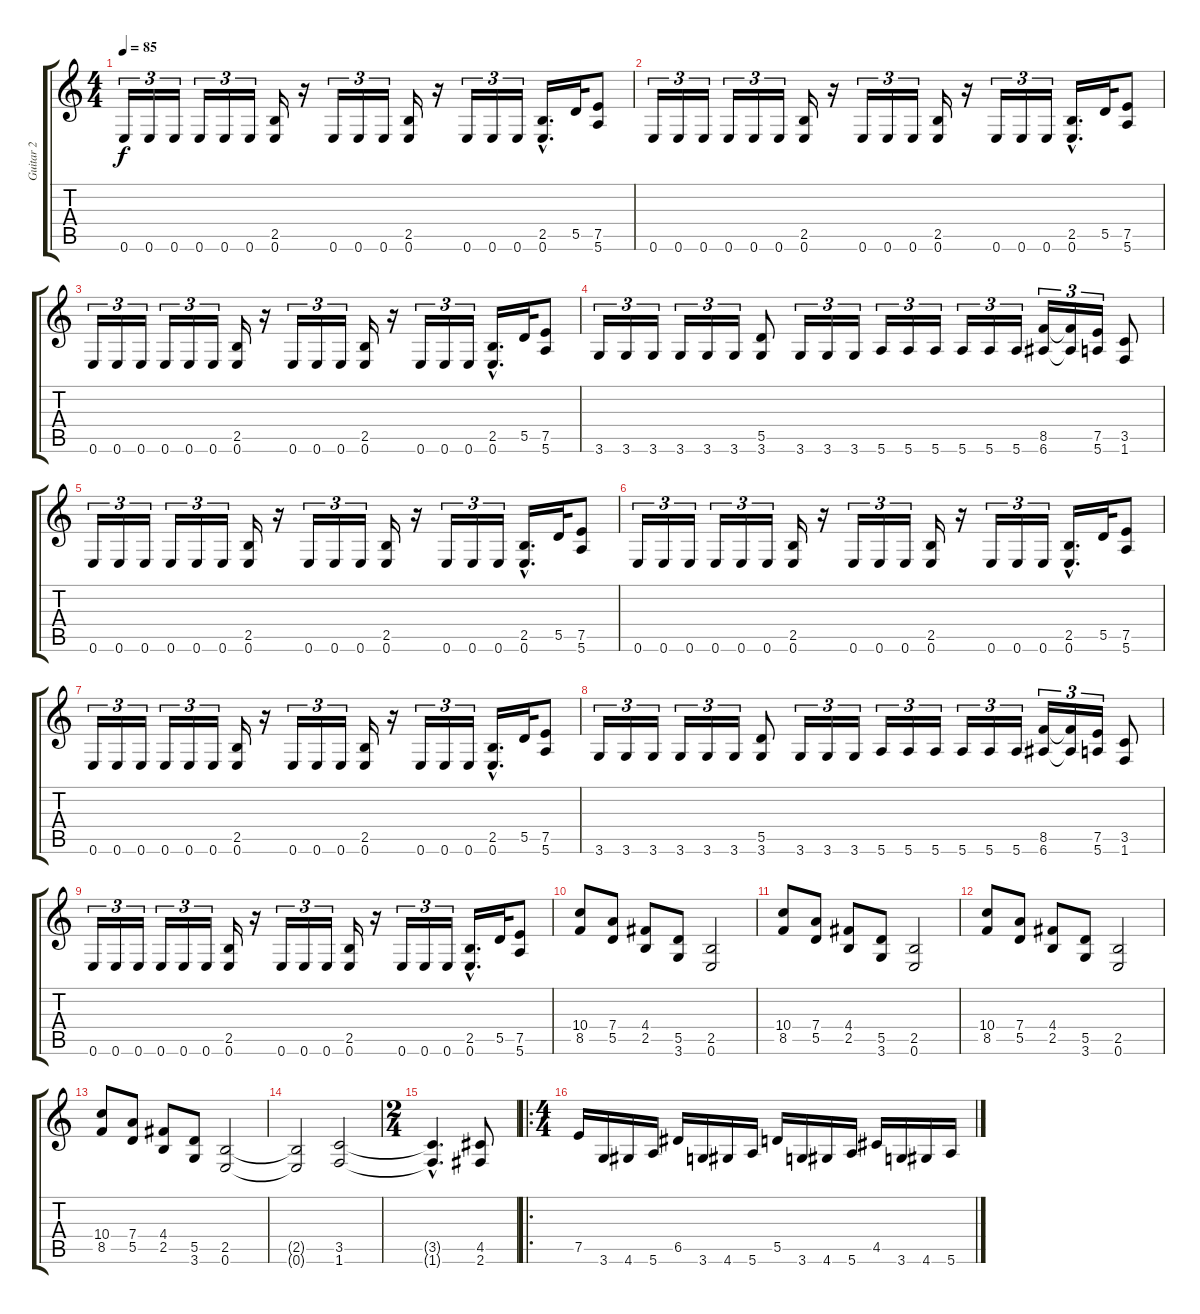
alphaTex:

\track ("Guitar 2" "Guitar 2") {instrument distortionguitar}
\staff {score tabs}
\tuning (E4 B3 G3 D3 A2 E2) {hide}
\ts (4 4)
\tempo 85
\clef g2
\ks c
0.6.16{tu (3 2) dy f} 0.6.16{tu (3 2)} 0.6.16{tu (3 2)} 0.6.16{tu (3 2)} 0.6.16{tu (3 2)} 0.6.16{tu (3 2)} (2.5 0.6).16 r.16 0.6.16{tu (3 2)} 0.6.16{tu (3 2)} 0.6.16{tu (3 2)} (2.5 0.6).16 r.16 0.6.16{tu (3 2)} 0.6.16{tu (3 2)} 0.6.16{tu (3 2)} (2.5{hac} 0.6{hac}).16{d} 5.5.32 (7.5 5.6).8 |
0.6.16{tu (3 2)} 0.6.16{tu (3 2)} 0.6.16{tu (3 2)} 0.6.16{tu (3 2)} 0.6.16{tu (3 2)} 0.6.16{tu (3 2)} (2.5 0.6).16 r.16 0.6.16{tu (3 2)} 0.6.16{tu (3 2)} 0.6.16{tu (3 2)} (2.5 0.6).16 r.16 0.6.16{tu (3 2)} 0.6.16{tu (3 2)} 0.6.16{tu (3 2)} (2.5{hac} 0.6{hac}).16{d} 5.5.32 (7.5 5.6).8 |
0.6.16{tu (3 2)} 0.6.16{tu (3 2)} 0.6.16{tu (3 2)} 0.6.16{tu (3 2)} 0.6.16{tu (3 2)} 0.6.16{tu (3 2)} (2.5 0.6).16 r.16 0.6.16{tu (3 2)} 0.6.16{tu (3 2)} 0.6.16{tu (3 2)} (2.5 0.6).16 r.16 0.6.16{tu (3 2)} 0.6.16{tu (3 2)} 0.6.16{tu (3 2)} (2.5{hac} 0.6{hac}).16{d} 5.5.32 (7.5 5.6).8 |
3.6.16{tu (3 2)} 3.6.16{tu (3 2)} 3.6.16{tu (3 2)} 3.6.16{tu (3 2)} 3.6.16{tu (3 2)} 3.6.16{tu (3 2)} (5.5 3.6).8 3.6.16{tu (3 2)} 3.6.16{tu (3 2)} 3.6.16{tu (3 2)} 5.6.16{tu (3 2)} 5.6.16{tu (3 2)} 5.6.16{tu (3 2)} 5.6.16{tu (3 2)} 5.6.16{tu (3 2)} 5.6.16{tu (3 2)} (8.5 6.6).16{tu (3 2)} (8.5{t} 6.6{t}).16{tu (3 2)} (7.5 5.6).16{tu (3 2)} (3.5 1.6).8 |
0.6.16{tu (3 2)} 0.6.16{tu (3 2)} 0.6.16{tu (3 2)} 0.6.16{tu (3 2)} 0.6.16{tu (3 2)} 0.6.16{tu (3 2)} (2.5 0.6).16 r.16 0.6.16{tu (3 2)} 0.6.16{tu (3 2)} 0.6.16{tu (3 2)} (2.5 0.6).16 r.16 0.6.16{tu (3 2)} 0.6.16{tu (3 2)} 0.6.16{tu (3 2)} (2.5{hac} 0.6{hac}).16{d} 5.5.32 (7.5 5.6).8 |
0.6.16{tu (3 2)} 0.6.16{tu (3 2)} 0.6.16{tu (3 2)} 0.6.16{tu (3 2)} 0.6.16{tu (3 2)} 0.6.16{tu (3 2)} (2.5 0.6).16 r.16 0.6.16{tu (3 2)} 0.6.16{tu (3 2)} 0.6.16{tu (3 2)} (2.5 0.6).16 r.16 0.6.16{tu (3 2)} 0.6.16{tu (3 2)} 0.6.16{tu (3 2)} (2.5{hac} 0.6{hac}).16{d} 5.5.32 (7.5 5.6).8 |
0.6.16{tu (3 2)} 0.6.16{tu (3 2)} 0.6.16{tu (3 2)} 0.6.16{tu (3 2)} 0.6.16{tu (3 2)} 0.6.16{tu (3 2)} (2.5 0.6).16 r.16 0.6.16{tu (3 2)} 0.6.16{tu (3 2)} 0.6.16{tu (3 2)} (2.5 0.6).16 r.16 0.6.16{tu (3 2)} 0.6.16{tu (3 2)} 0.6.16{tu (3 2)} (2.5{hac} 0.6{hac}).16{d} 5.5.32 (7.5 5.6).8 |
3.6.16{tu (3 2)} 3.6.16{tu (3 2)} 3.6.16{tu (3 2)} 3.6.16{tu (3 2)} 3.6.16{tu (3 2)} 3.6.16{tu (3 2)} (5.5 3.6).8 3.6.16{tu (3 2)} 3.6.16{tu (3 2)} 3.6.16{tu (3 2)} 5.6.16{tu (3 2)} 5.6.16{tu (3 2)} 5.6.16{tu (3 2)} 5.6.16{tu (3 2)} 5.6.16{tu (3 2)} 5.6.16{tu (3 2)} (8.5 6.6).16{tu (3 2)} (8.5{t} 6.6{t}).16{tu (3 2)} (7.5 5.6).16{tu (3 2)} (3.5 1.6).8 |
0.6.16{tu (3 2)} 0.6.16{tu (3 2)} 0.6.16{tu (3 2)} 0.6.16{tu (3 2)} 0.6.16{tu (3 2)} 0.6.16{tu (3 2)} (2.5 0.6).16 r.16 0.6.16{tu (3 2)} 0.6.16{tu (3 2)} 0.6.16{tu (3 2)} (2.5 0.6).16 r.16 0.6.16{tu (3 2)} 0.6.16{tu (3 2)} 0.6.16{tu (3 2)} (2.5{hac} 0.6{hac}).16{d} 5.5.32 (7.5 5.6).8 |
(10.4 8.5).8 (7.4 5.5).8 (4.4 2.5).8 (5.5 3.6).8 (2.5 0.6).2 |
(10.4 8.5).8 (7.4 5.5).8 (4.4 2.5).8 (5.5 3.6).8 (2.5 0.6).2 |
(10.4 8.5).8 (7.4 5.5).8 (4.4 2.5).8 (5.5 3.6).8 (2.5 0.6).2 |
(10.4 8.5).8 (7.4 5.5).8 (4.4 2.5).8 (5.5 3.6).8 (2.5 0.6).2 |
(2.5{t} 0.6{t}).2 (3.5 1.6).2 |
\ts (2 4)
(3.5{hac t} 1.6{hac t}).4{d} (4.5 2.6).8 |
\ro
\ts (4 4)
7.5.16 3.6.16 4.6.16 5.6.16 6.5.16 3.6.16 4.6.16 5.6.16 5.5.16 3.6.16 4.6.16 5.6.16 4.5.16 3.6.16 4.6.16 5.6.16
